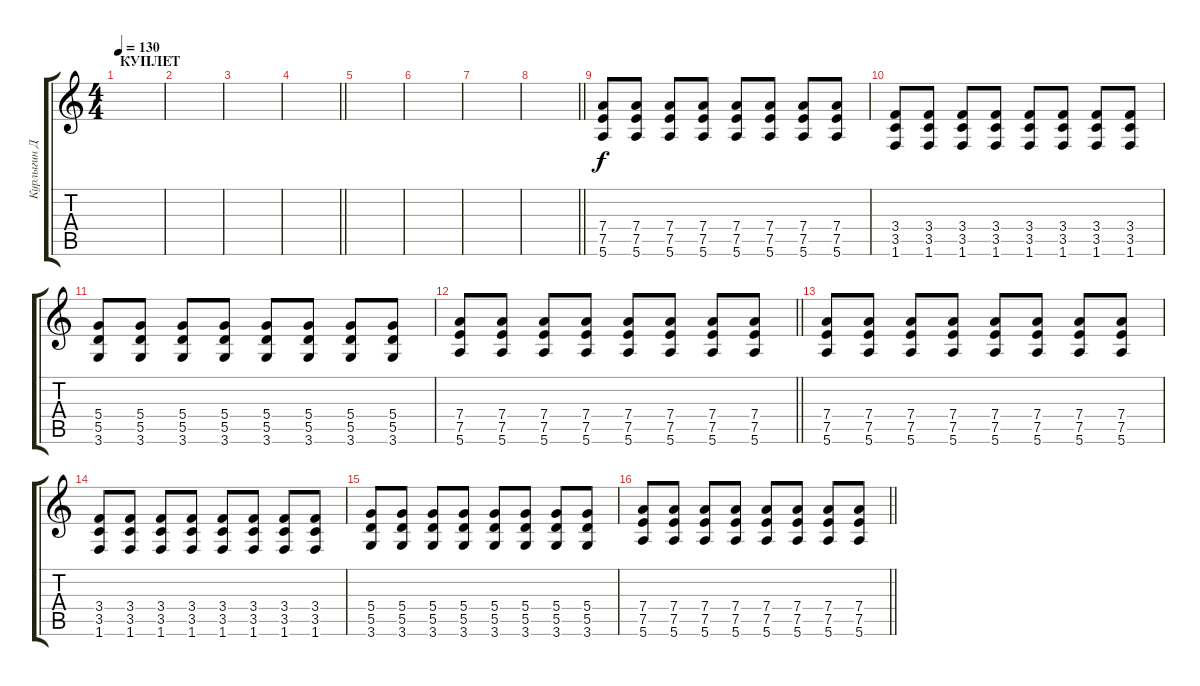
\track ("Курлыгин Дмитрий" "Курлыгин Д") {instrument distortionguitar}
\staff {score tabs}
\tuning (E4 B3 G3 D3 A2 E2) {hide}
\ts (4 4)
\section ("" "КУПЛЕТ")
\tempo 130
\clef g2
\ks c
|
|
|
\barLineRight lightlight
|
|
|
|
\barLineRight lightlight
|
(7.4 7.5 5.6).8 (7.4 7.5 5.6).8 (7.4 7.5 5.6).8 (7.4 7.5 5.6).8 (7.4 7.5 5.6).8 (7.4 7.5 5.6).8 (7.4 7.5 5.6).8 (7.4 7.5 5.6).8 |
(3.4 3.5 1.6).8 (3.4 3.5 1.6).8 (3.4 3.5 1.6).8 (3.4 3.5 1.6).8 (3.4 3.5 1.6).8 (3.4 3.5 1.6).8 (3.4 3.5 1.6).8 (3.4 3.5 1.6).8 |
(5.4 5.5 3.6).8 (5.4 5.5 3.6).8 (5.4 5.5 3.6).8 (5.4 5.5 3.6).8 (5.4 5.5 3.6).8 (5.4 5.5 3.6).8 (5.4 5.5 3.6).8 (5.4 5.5 3.6).8 |
\barLineRight lightlight
(7.4 7.5 5.6).8 (7.4 7.5 5.6).8 (7.4 7.5 5.6).8 (7.4 7.5 5.6).8 (7.4 7.5 5.6).8 (7.4 7.5 5.6).8 (7.4 7.5 5.6).8 (7.4 7.5 5.6).8 |
(7.4 7.5 5.6).8 (7.4 7.5 5.6).8 (7.4 7.5 5.6).8 (7.4 7.5 5.6).8 (7.4 7.5 5.6).8 (7.4 7.5 5.6).8 (7.4 7.5 5.6).8 (7.4 7.5 5.6).8 |
(3.4 3.5 1.6).8 (3.4 3.5 1.6).8 (3.4 3.5 1.6).8 (3.4 3.5 1.6).8 (3.4 3.5 1.6).8 (3.4 3.5 1.6).8 (3.4 3.5 1.6).8 (3.4 3.5 1.6).8 |
(5.4 5.5 3.6).8 (5.4 5.5 3.6).8 (5.4 5.5 3.6).8 (5.4 5.5 3.6).8 (5.4 5.5 3.6).8 (5.4 5.5 3.6).8 (5.4 5.5 3.6).8 (5.4 5.5 3.6).8 |
\barLineRight lightlight
(7.4 7.5 5.6).8 (7.4 7.5 5.6).8 (7.4 7.5 5.6).8 (7.4 7.5 5.6).8 (7.4 7.5 5.6).8 (7.4 7.5 5.6).8 (7.4 7.5 5.6).8 (7.4 7.5 5.6).8
